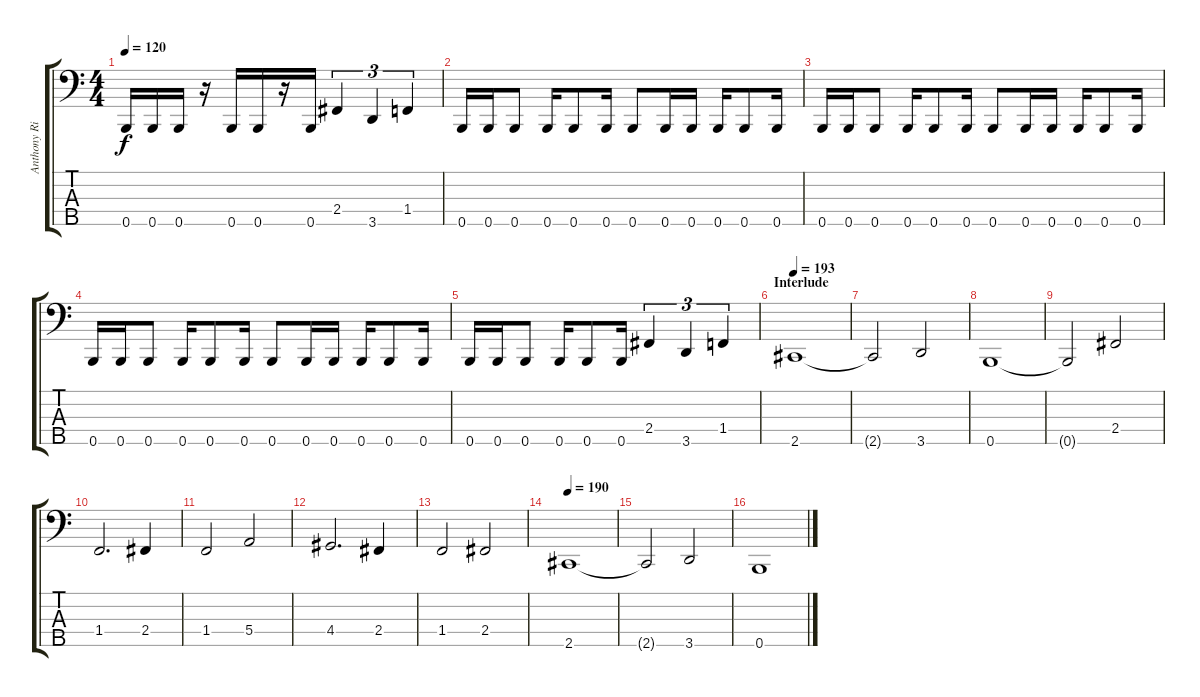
\track ("Anthony Ridout" "Anthony Ri") {instrument electricbassfinger}
\staff {score tabs}
\tuning (G2 D2 A1 E1 B0) {hide}
\ts (4 4)
\tempo 120
\clef f4
\ks c
0.5.16{dy f} 0.5.16 0.5.16 r.16 0.5.16 0.5.16 r.16 0.5.16 2.4.4{tu (3 2)} 3.5.4{tu (3 2)} 1.4.4{tu (3 2)} |
0.5.16 0.5.16 0.5.8 0.5.16 0.5.8 0.5.16 0.5.8 0.5.16 0.5.16 0.5.16 0.5.8 0.5.16 |
0.5.16 0.5.16 0.5.8 0.5.16 0.5.8 0.5.16 0.5.8 0.5.16 0.5.16 0.5.16 0.5.8 0.5.16 |
0.5.16 0.5.16 0.5.8 0.5.16 0.5.8 0.5.16 0.5.8 0.5.16 0.5.16 0.5.16 0.5.8 0.5.16 |
0.5.16 0.5.16 0.5.8 0.5.16 0.5.8 0.5.16 2.4.4{tu (3 2)} 3.5.4{tu (3 2)} 1.4.4{tu (3 2)} |
\section ("" "Interlude")
\tempo 193
2.5.1 |
2.5{t}.2 3.5.2 |
0.5.1 |
0.5{t}.2 2.4.2 |
1.4.2{d} 2.4.4 |
1.4.2 5.4.2 |
4.4.2{d} 2.4.4 |
1.4.2 2.4.2 |
\tempo 190
2.5.1 |
2.5{t}.2 3.5.2 |
0.5.1
